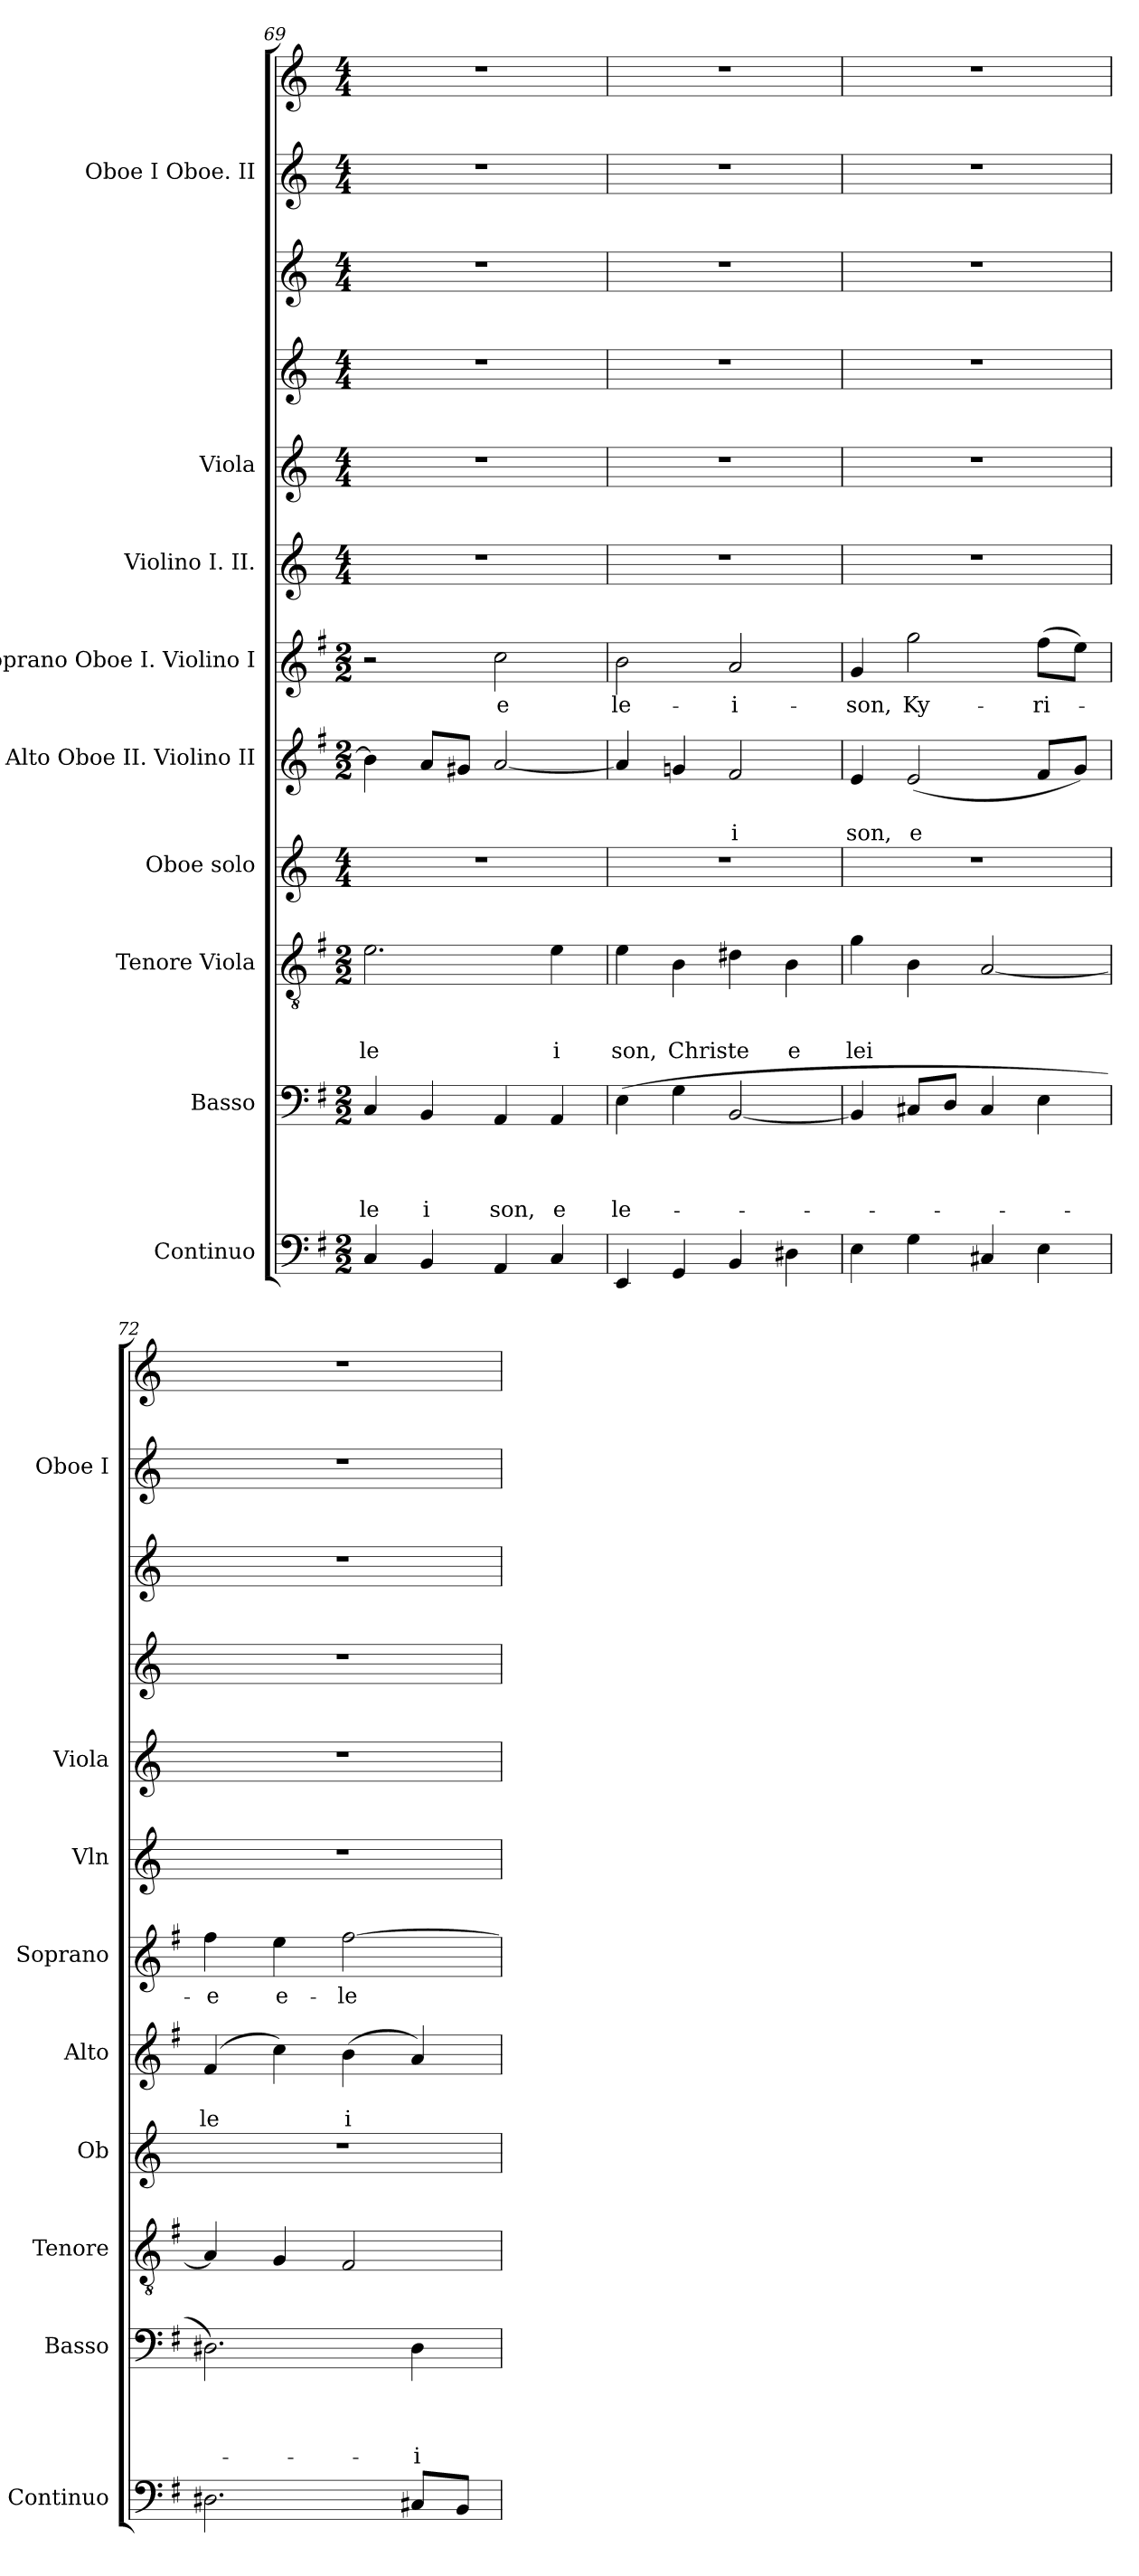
**kern	**kern	**text	**text	**text	**text	**kern	**text	**text	**text	**kern	**kern	**text	**text	**kern	**text	**kern	**kern	**kern	**kern	**kern	**kern
*part11	*part10	*part10	*part10	*part10	*part10	*part9	*part9	*part9	*part9	*part8	*part7	*part7	*part7	*part6	*part6	*part5	*part4	*part3	*part2	*part1	*part1
*staff12	*staff11	*staff11	*staff11	*staff11	*staff11	*staff10	*staff10	*staff10	*staff10	*staff9	*staff8	*staff8	*staff8	*staff7	*staff7	*staff6	*staff5	*staff4	*staff3	*staff2	*staff1
*I"Continuo	*I"Basso	*	*	*	*	*I"Tenore Viola	*	*	*	*I"Oboe solo	*I"Alto Oboe II. Violino II	*	*	*I"Soprano Oboe I. Violino I	*	*I"Violino I. II.	*I"Viola	*	*	*I"Oboe I Oboe. II	*
*I'Continuo	*I'Basso	*	*	*	*	*I'Tenore	*	*	*	*I'Ob	*I'Alto	*	*	*I'Soprano	*	*I'Vln	*I'Viola	*	*	*I'Oboe I	*
*clefF4	*clefF4	*	*	*	*	*clefGv2	*	*	*	*clefG2	*clefG2	*	*	*clefG2	*	*clefG2	*clefG2	*clefG2	*clefG2	*clefG2	*clefG2
*k[f#]	*k[f#]	*	*	*	*	*k[f#]	*	*	*	*k[]	*k[f#]	*	*	*k[f#]	*	*k[]	*k[]	*k[]	*k[]	*k[]	*k[]
*G:	*G:	*	*	*	*	*G:	*	*	*	*C:	*G:	*	*	*G:	*	*C:	*C:	*C:	*C:	*C:	*C:
*M2/2	*M2/2	*	*	*	*	*M2/2	*	*	*	*M4/4	*M2/2	*	*	*M2/2	*	*M4/4	*M4/4	*M4/4	*M4/4	*M4/4	*M4/4
=69	=69	=69	=69	=69	=69	=69	=69	=69	=69	=69	=69	=69	=69	=69	=69	=69	=69	=69	=69	=69	=69
!	!	!	!	!	!LO:LY:b	!	!	!	!LO:LY:b	!	!	!	!	!	!	!	!	!	!	!	!
4C/	4C/	.	.	.	le	2.e\	.	.	le	1r	4b\]	.	.	2r	.	1r	1r	1r	1r	1r	1r
!	!	!	!	!	!LO:LY:b	!	!	!	!	!	!	!	!	!	!	!	!	!	!	!	!
4BB/	4BB/	.	.	.	i	.	.	.	.	.	8a/L	.	.	.	.	.	.	.	.	.	.
.	.	.	.	.	.	.	.	.	.	.	8g#X/J	.	.	.	.	.	.	.	.	.	.
!	!	!	!	!	!LO:LY:b	!	!	!	!	!	!	!	!	!	!LO:LY:b	!	!	!	!	!	!
4AA/	4AA/	.	.	.	son,	.	.	.	.	.	[<2a/	.	.	2cc\	e	.	.	.	.	.	.
!	!	!	!	!	!LO:LY:b	!	!	!	!LO:LY:b	!	!	!	!	!	!	!	!	!	!	!	!
4C/	4AA/	.	.	.	e	4e\	.	.	i	.	.	.	.	.	.	.	.	.	.	.	.
!!LO:LB:g=z
=70	=70	=70	=70	=70	=70	=70	=70	=70	=70	=70	=70	=70	=70	=70	=70	=70	=70	=70	=70	=70	=70
!	!	!	!	!	!LO:LY:b	!	!	!	!LO:LY:b	!	!	!	!	!	!LO:LY:b	!	!	!	!	!	!
4EE/	(>4E\	.	.	.	le-	4e\	.	.	son,	1r	4a/]	.	.	2b\	le-	1r	1r	1r	1r	1r	1r
!	!	!	!	!	!	!	!	!	!LO:LY:b	!	!	!	!	!	!	!	!	!	!	!	!
4GG/	4G\	.	.	.	.	4B\	.	.	Christe	.	4gn/	.	.	.	.	.	.	.	.	.	.
!	!	!	!	!	!	!	!	!	!	!	!	!	!LO:LY:b	!	!LO:LY:b	!	!	!	!	!	!
4BB/	[<2BB/	.	.	.	.	4d#X\	.	.	.	.	2f#/	.	i	2a/	-i-	.	.	.	.	.	.
!	!	!	!	!	!	!	!	!	!LO:LY:b	!	!	!	!	!	!	!	!	!	!	!	!
4D#X\	.	.	.	.	.	4B\	.	.	e	.	.	.	.	.	.	.	.	.	.	.	.
=71	=71	=71	=71	=71	=71	=71	=71	=71	=71	=71	=71	=71	=71	=71	=71	=71	=71	=71	=71	=71	=71
!	!	!	!	!	!	!	!	!	!LO:LY:b	!	!	!	!LO:LY:b	!	!LO:LY:b	!	!	!	!	!	!
4E\	4BB/]	.	.	.	.	4g\	.	.	lei	1r	4e/	.	son,	4g/	-son,	1r	1r	1r	1r	1r	1r
!	!	!	!	!	!	!	!	!	!	!	!	!	!LO:LY:b	!	!LO:LY:b	!	!	!	!	!	!
4G\	8C#X/L	.	.	.	.	4B\	.	.	.	.	(<2e/	.	e	2gg\	Ky-	.	.	.	.	.	.
.	8D/J	.	.	.	.	.	.	.	.	.	.	.	.	.	.	.	.	.	.	.	.
4C#X/	4C#/	.	.	.	.	[<2A/	.	.	.	.	.	.	.	.	.	.	.	.	.	.	.
!	!	!	!	!	!	!	!	!	!	!	!	!	!	!	!LO:LY:b	!	!	!	!	!	!
4E\	4E\	.	.	.	.	.	.	.	.	.	8f#/L	.	.	(>8ff#\L	-ri-	.	.	.	.	.	.
.	.	.	.	.	.	.	.	.	.	.	8g/J)	.	.	8ee\J)	.	.	.	.	.	.	.
=72	=72	=72	=72	=72	=72	=72	=72	=72	=72	=72	=72	=72	=72	=72	=72	=72	=72	=72	=72	=72	=72
!	!	!	!	!	!	!	!	!	!	!	!	!	!LO:LY:b	!	!LO:LY:b	!	!	!	!	!	!
2.D#X\	2.D#X\)	.	.	.	.	4A/]	.	.	.	1r	(4f#/	.	le	4ff#\	-e	1r	1r	1r	1r	1r	1r
!	!	!	!	!	!	!	!	!	!	!	!	!	!	!	!LO:LY:b	!	!	!	!	!	!
.	.	.	.	.	.	4G/	.	.	.	.	4cc\)	.	.	4ee\	e-	.	.	.	.	.	.
!	!	!	!	!	!	!	!	!	!	!	!	!	!LO:LY:b:rj	!	!LO:LY:b	!	!	!	!	!	!
.	.	.	.	.	.	2F#/	.	.	.	.	(>4b\	.	i	[>2ff#\	-le-	.	.	.	.	.	.
!	!	!	!	!	!LO:LY:b	!	!	!	!	!	!	!	!	!	!	!	!	!	!	!	!
8C#X/L	4D#\	.	.	.	-i-	.	.	.	.	.	4a/)	.	.	.	.	.	.	.	.	.	.
8BB/J	.	.	.	.	.	.	.	.	.	.	.	.	.	.	.	.	.	.	.	.	.
=	=	=	=	=	=	=	=	=	=	=	=	=	=	=	=	=	=	=	=	=	=
*-	*-	*-	*-	*-	*-	*-	*-	*-	*-	*-	*-	*-	*-	*-	*-	*-	*-	*-	*-	*-	*-
